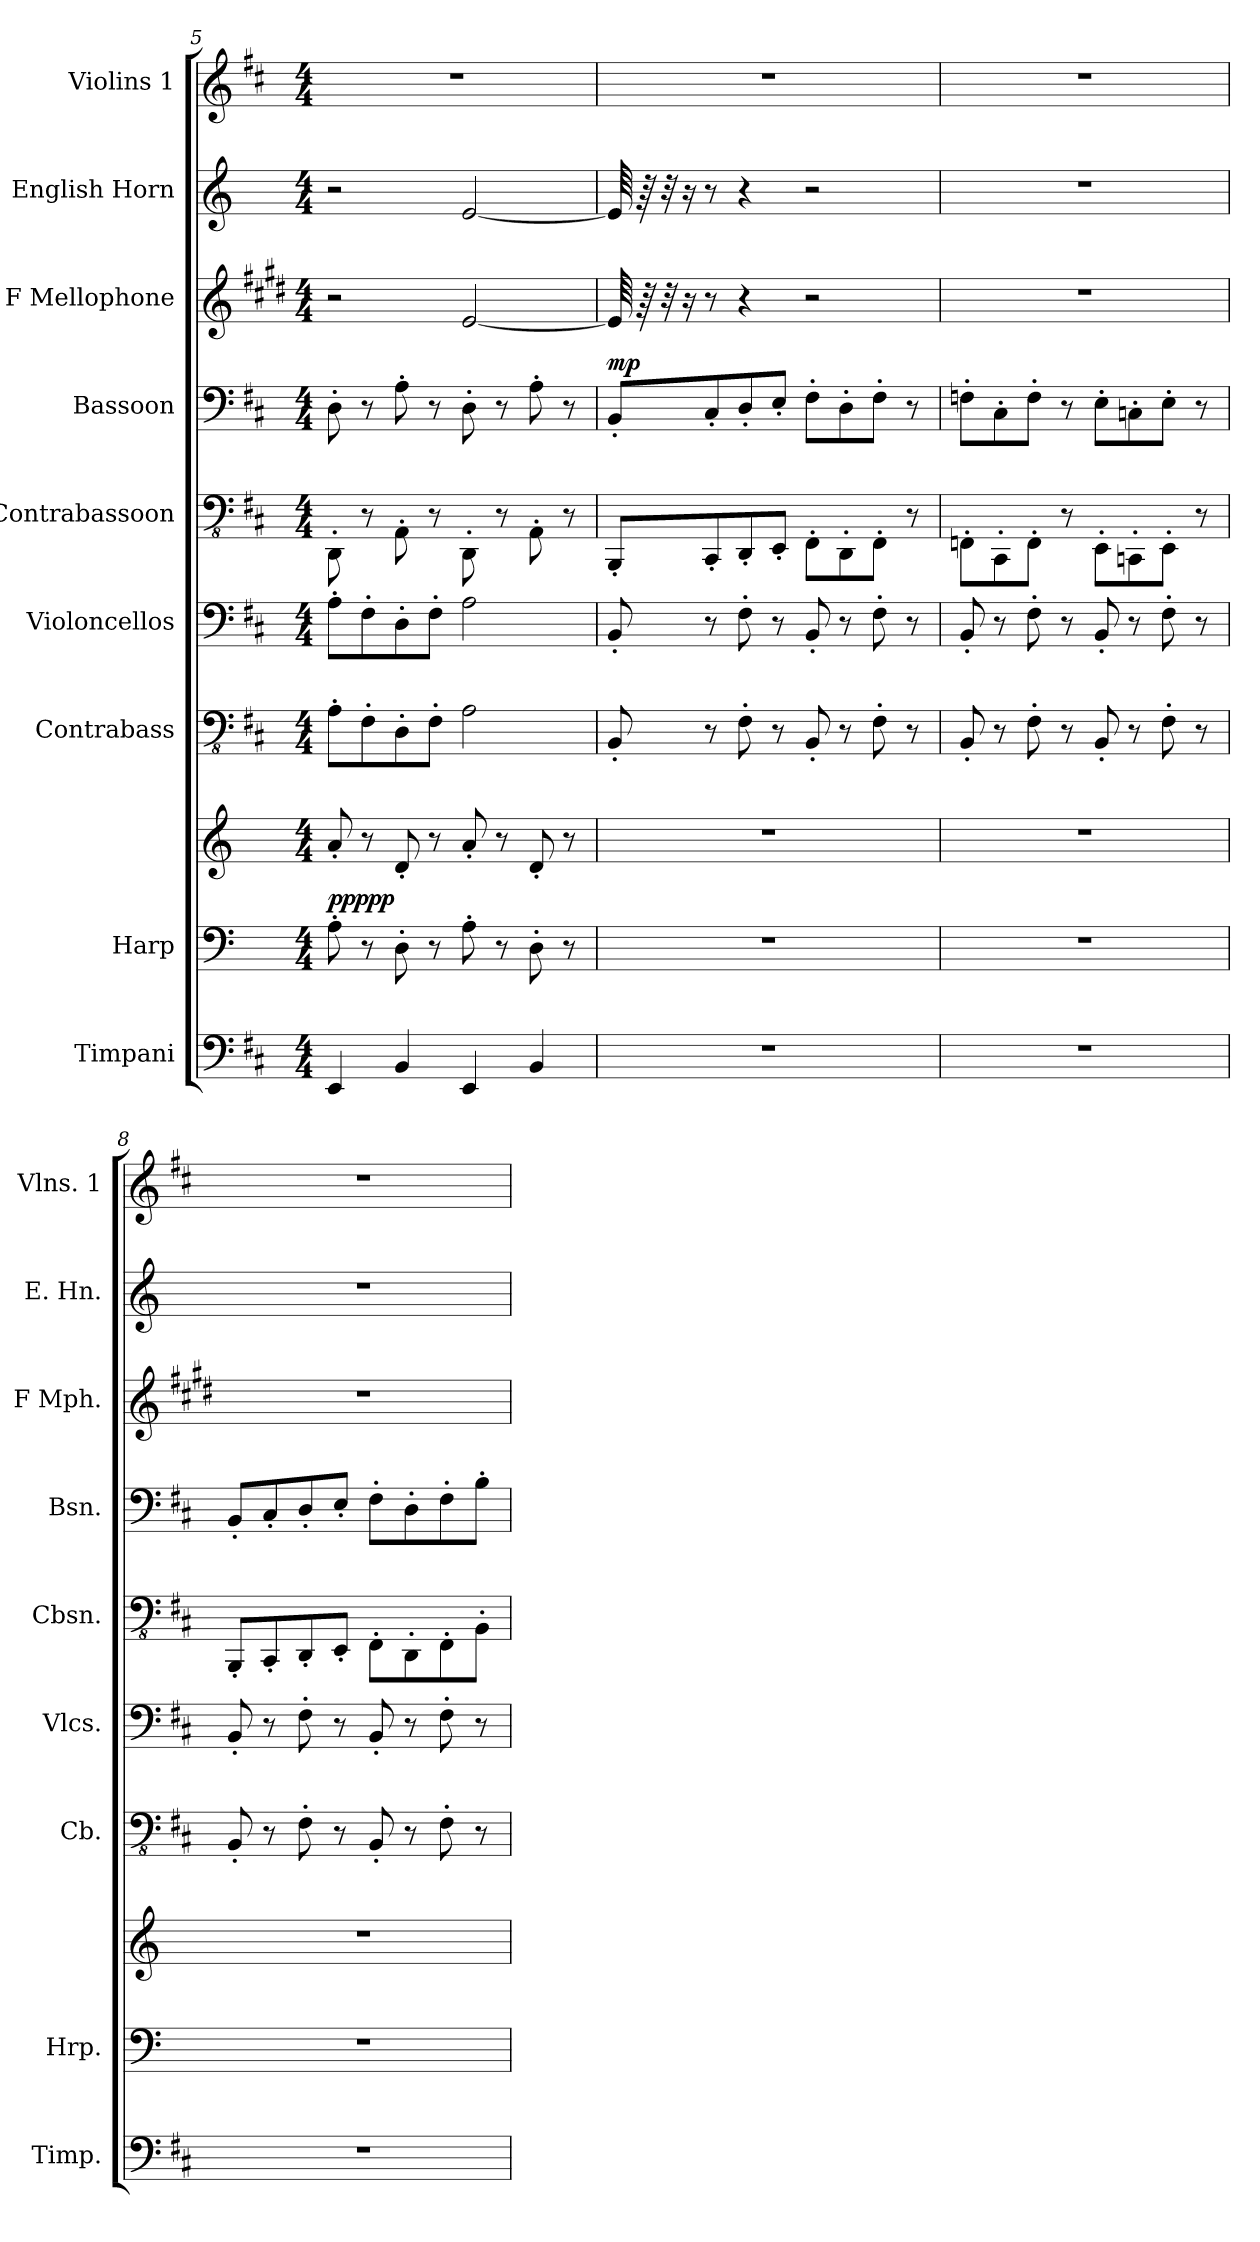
**kern	**kern	**kern	**dynam	**kern	**kern	**kern	**kern	**dynam	**kern	**kern	**kern
*part9	*part8	*part8	*part8	*part7	*part6	*part5	*part4	*part4	*part3	*part2	*part1
*staff10	*staff9	*staff8	*staff8/9	*staff7	*staff6	*staff5	*staff4	*staff4	*staff3	*staff2	*staff1
*I"Timpani	*I"Harp	*	*	*I"Contrabass	*I"Violoncellos	*I"Contrabassoon	*I"Bassoon	*	*I"F Mellophone	*I"English Horn	*I"Violins 1
*I'Timp.	*I'Hrp.	*	*	*I'Cb.	*I'Vlcs.	*I'Cbsn.	*I'Bsn.	*	*I'F Mph.	*I'E. Hn.	*I'Vlns. 1
*clefF4	*clefF4	*clefG2	*	*clefFv4	*clefF4	*clefFv4	*clefF4	*	*clefG2	*clefG2	*clefG2
*	*	*	*	*	*	*ITrd7c12	*	*	*ITrd4c7	*ITrd4c7	*
*k[f#c#]	*k[]	*k[]	*	*k[f#c#]	*k[f#c#]	*k[f#c#]	*k[f#c#]	*	*k[f#c#g#]	*k[b-]	*k[f#c#]
*D:	*C:	*C:	*	*D:	*D:	*D:	*D:	*	*A:	*F:	*D:
*M4/4	*M4/4	*M4/4	*	*M4/4	*M4/4	*M4/4	*M4/4	*	*M4/4	*M4/4	*M4/4
=5	=5	=5	=5	=5	=5	=5	=5	=5	=5	=5	=5
!	!	!	!LO:DY:a=2	!	!	!	!	!	!	!	!
!	!	!	!LO:DY:n=1:a	!	!	!	!	!	!	!	!
4EE/	8A'\	8a'/	pp ppp	8AA'\L	8A'\L	8DDDD'\	8D'\	.	2r	2r	1r
.	8r	8r	.	8FF#'\	8F#'\	8r	8r	.	.	.	.
4BB/	8D'\	8d'/	.	8DD'\	8D'\	8AAAA'\	8A'\	.	.	.	.
.	8r	8r	.	8FF#'\J	8F#'\J	8r	8r	.	.	.	.
4EE/	8A'\	8a'/	.	2AA\	2A\	8DDDD'\	8D'\	.	[2A/	[2A/	.
.	8r	8r	.	.	.	8r	8r	.	.	.	.
4BB/	8D'\	8d'/	.	.	.	8AAAA'\	8A'\	.	.	.	.
.	8r	8r	.	.	.	8r	8r	.	.	.	.
=6	=6	=6	=6	=6	=6	=6	=6	=6	=6	=6	=6
!	!	!	!	!	!	!	!	!LO:DY:a	!	!	!
1r	1r	1r	.	8BBB'/	8BB'/	8BBBBB'/L	8BB'/L	mp	64A/]	64A/]	1r
.	.	.	.	.	.	.	.	.	64r	64r	.
.	.	.	.	.	.	.	.	.	32r	32r	.
.	.	.	.	.	.	.	.	.	16r	16r	.
.	.	.	.	8r	8r	8CCCC#'/	8C#'/	.	8r	8r	.
.	.	.	.	8FF#'\	8F#'\	8DDDD'/	8D'/	.	4r	4r	.
.	.	.	.	8r	8r	8EEEE'/J	8E'/J	.	.	.	.
.	.	.	.	8BBB'/	8BB'/	8FFFF#'\L	8F#'\L	.	2r	2r	.
.	.	.	.	8r	8r	8DDDD'\	8D'\	.	.	.	.
.	.	.	.	8FF#'\	8F#'\	8FFFF#'\J	8F#'\J	.	.	.	.
.	.	.	.	8r	8r	8r	8r	.	.	.	.
=7	=7	=7	=7	=7	=7	=7	=7	=7	=7	=7	=7
1r	1r	1r	.	8BBB'/	8BB'/	8FFFFn'\L	8Fn'\L	.	1r	1r	1r
.	.	.	.	8r	8r	8CCCC#'\	8C#'\	.	.	.	.
.	.	.	.	8FF#'\	8F#'\	8FFFF'\J	8F'\J	.	.	.	.
.	.	.	.	8r	8r	8r	8r	.	.	.	.
.	.	.	.	8BBB'/	8BB'/	8EEEE'\L	8E'\L	.	.	.	.
.	.	.	.	8r	8r	8CCCCn'\	8Cn'\	.	.	.	.
.	.	.	.	8FF#'\	8F#'\	8EEEE'\J	8E'\J	.	.	.	.
.	.	.	.	8r	8r	8r	8r	.	.	.	.
!!LO:PB:g=z
=8	=8	=8	=8	=8	=8	=8	=8	=8	=8	=8	=8
1r	1r	1r	.	8BBB'/	8BB'/	8BBBBB'/L	8BB'/L	.	1r	1r	1r
.	.	.	.	8r	8r	8CCCC#'/	8C#'/	.	.	.	.
.	.	.	.	8FF#'\	8F#'\	8DDDD'/	8D'/	.	.	.	.
.	.	.	.	8r	8r	8EEEE'/J	8E'/J	.	.	.	.
.	.	.	.	8BBB'/	8BB'/	8FFFF#'\L	8F#'\L	.	.	.	.
.	.	.	.	8r	8r	8DDDD'\	8D'\	.	.	.	.
.	.	.	.	8FF#'\	8F#'\	8FFFF#'\	8F#'\	.	.	.	.
.	.	.	.	8r	8r	8BBBB'\J	8B'\J	.	.	.	.
=	=	=	=	=	=	=	=	=	=	=	=
*-	*-	*-	*-	*-	*-	*-	*-	*-	*-	*-	*-
